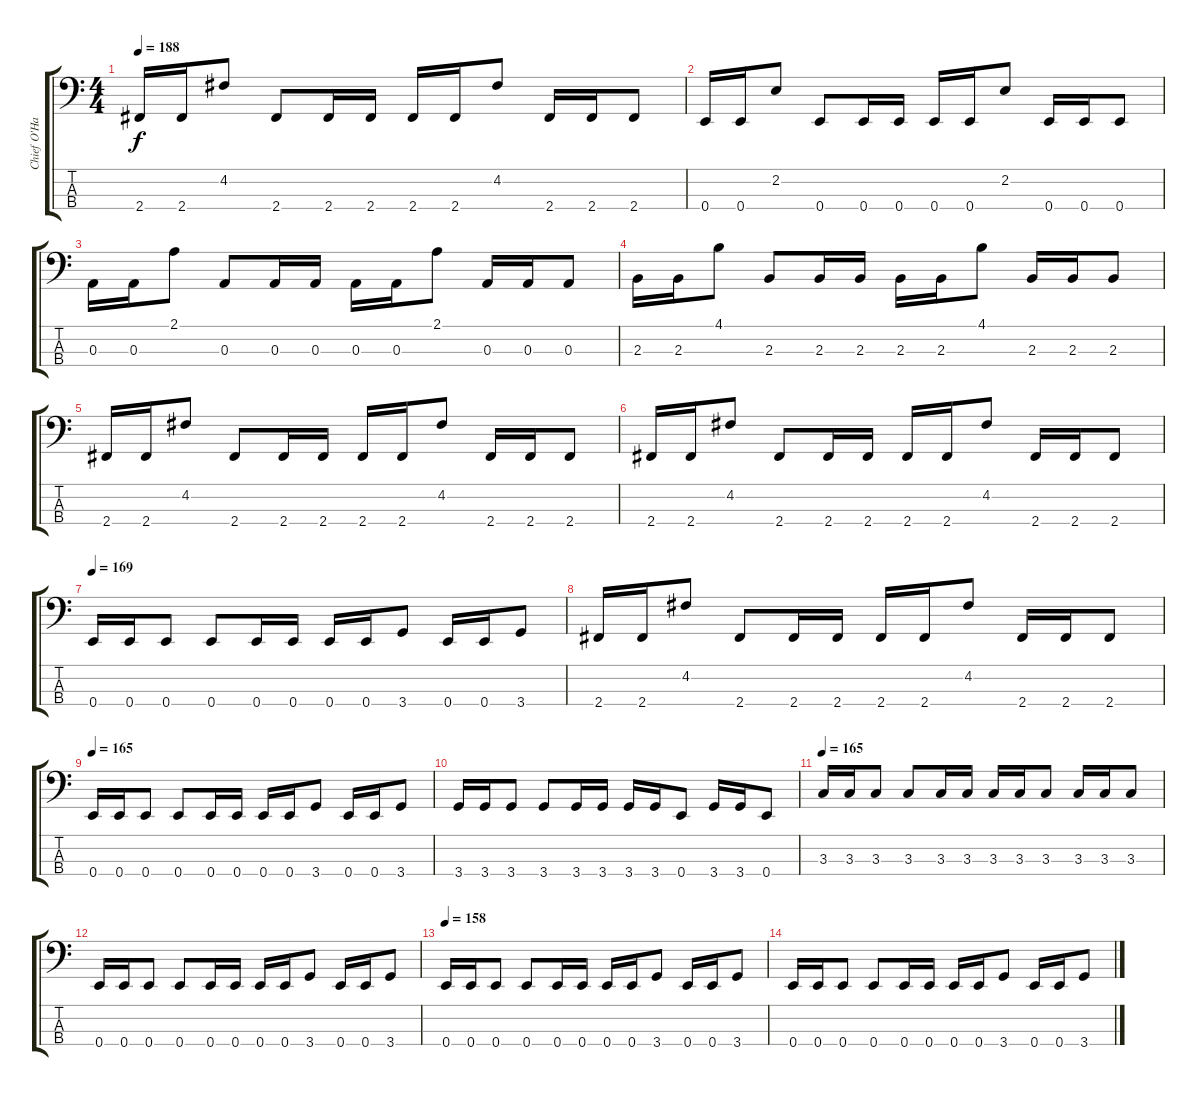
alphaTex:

\track ("Chief O'Hara " "Chief O'Ha") {instrument electricbassfinger}
\staff {score tabs}
\tuning (G2 D2 A1 E1) {hide}
\ts (4 4)
\tempo 188
\clef f4
\ks c
2.4.16{dy f} 2.4.16 4.2.8 2.4.8 2.4.16 2.4.16 2.4.16 2.4.16 4.2.8 2.4.16 2.4.16 2.4.8 |
0.4.16 0.4.16 2.2.8 0.4.8 0.4.16 0.4.16 0.4.16 0.4.16 2.2.8 0.4.16 0.4.16 0.4.8 |
0.3.16 0.3.16 2.1.8 0.3.8 0.3.16 0.3.16 0.3.16 0.3.16 2.1.8 0.3.16 0.3.16 0.3.8 |
2.3.16 2.3.16 4.1.8 2.3.8 2.3.16 2.3.16 2.3.16 2.3.16 4.1.8 2.3.16 2.3.16 2.3.8 |
2.4.16 2.4.16 4.2.8 2.4.8 2.4.16 2.4.16 2.4.16 2.4.16 4.2.8 2.4.16 2.4.16 2.4.8 |
2.4.16 2.4.16 4.2.8 2.4.8 2.4.16 2.4.16 2.4.16 2.4.16 4.2.8 2.4.16 2.4.16 2.4.8 |
\tempo 169
0.4.16 0.4.16 0.4.8 0.4.8 0.4.16 0.4.16 0.4.16 0.4.16 3.4.8 0.4.16 0.4.16 3.4.8 |
2.4.16 2.4.16 4.2.8 2.4.8 2.4.16 2.4.16 2.4.16 2.4.16 4.2.8 2.4.16 2.4.16 2.4.8 |
\tempo 165
0.4.16 0.4.16 0.4.8 0.4.8 0.4.16 0.4.16 0.4.16 0.4.16 3.4.8 0.4.16 0.4.16 3.4.8 |
3.4.16 3.4.16 3.4.8 3.4.8 3.4.16 3.4.16 3.4.16 3.4.16 0.4.8 3.4.16 3.4.16 0.4.8 |
\tempo 165
3.3.16 3.3.16 3.3.8 3.3.8 3.3.16 3.3.16 3.3.16 3.3.16 3.3.8 3.3.16 3.3.16 3.3.8 |
0.4.16 0.4.16 0.4.8 0.4.8 0.4.16 0.4.16 0.4.16 0.4.16 3.4.8 0.4.16 0.4.16 3.4.8 |
\tempo 158
0.4.16 0.4.16 0.4.8 0.4.8 0.4.16 0.4.16 0.4.16 0.4.16 3.4.8 0.4.16 0.4.16 3.4.8 |
0.4.16 0.4.16 0.4.8 0.4.8 0.4.16 0.4.16 0.4.16 0.4.16 3.4.8 0.4.16 0.4.16 3.4.8
